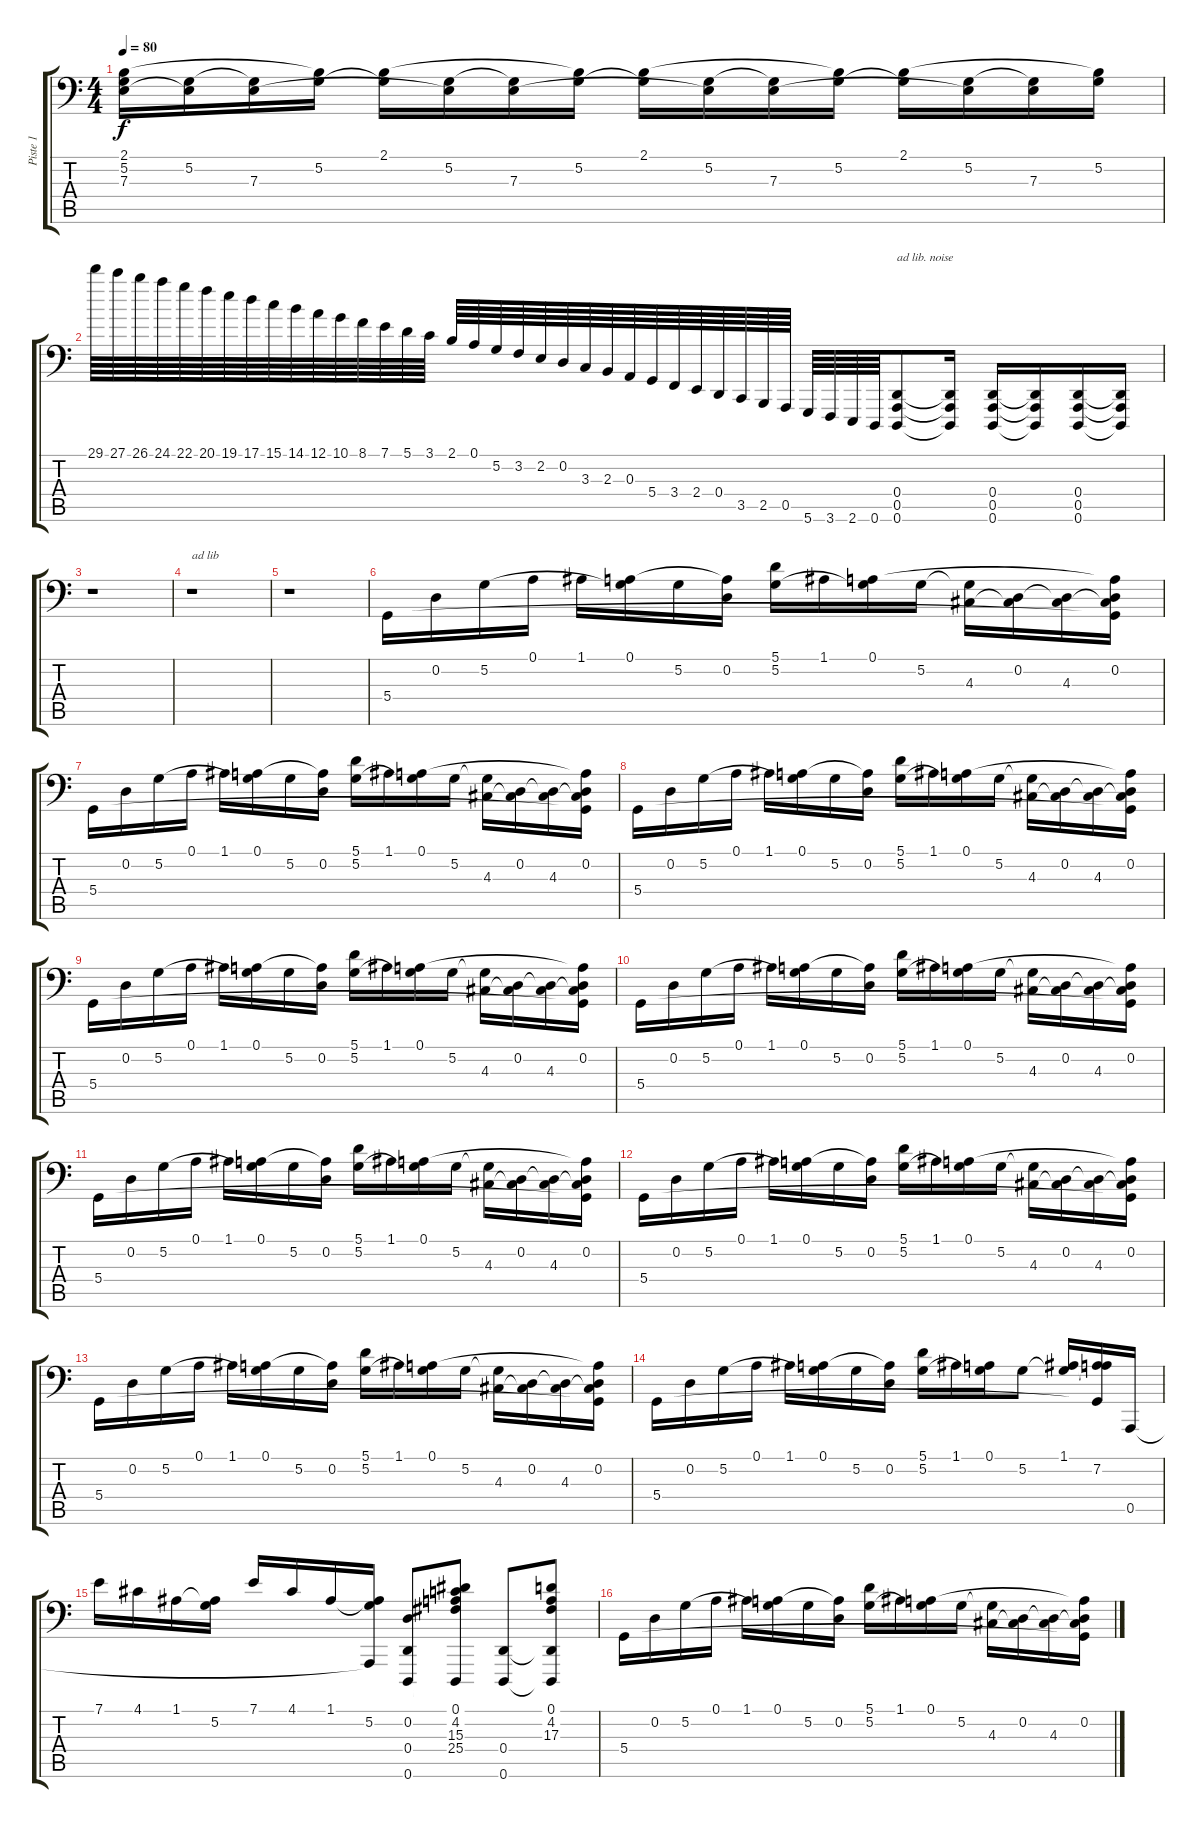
\track ("Piste 1" "Piste 1") {instrument acousticgrandpiano}
\staff {score tabs}
\tuning (A3 D3 A2 D2 A1 D1) {hide}
\ts (4 4)
\tempo 80
\clef f4
\ks c
(2.1 5.2{t} 7.3{t}).16{dy f} (5.2 7.3{t}).16 (5.2{t} 7.3).16 (2.1{t} 5.2).16 (2.1 5.2{t}).16 (5.2 7.3{t}).16 (5.2{t} 7.3).16 (2.1{t} 5.2).16 (2.1 5.2{t}).16 (5.2 7.3{t}).16 (5.2{t} 7.3).16 (2.1{t} 5.2).16 (2.1 5.2{t}).16 (5.2 7.3{t}).16 (5.2{t} 7.3).16 (2.1{t} 5.2).16 |
29.1.64 27.1.64 26.1.64 24.1.64 22.1.64 20.1.64 19.1.64 17.1.64 15.1.64 14.1.64 12.1.64 10.1.64 8.1.64 7.1.64 5.1.64 3.1.64 2.1.64 0.1.64 5.2.64 3.2.64 2.2.64 0.2.64 3.3.64 2.3.64 0.3.64 5.4.64 3.4.64 2.4.64 0.4.64 3.5.64 2.5.64 0.5.64 5.6.64 3.6.64 2.6.64 0.6.64 (0.4 0.5 0.6).8{txt "ad lib. noise"} (0.4{t} 0.5{t} 0.6{t}).16 (0.4 0.5 0.6).16 (0.4{t} 0.5{t} 0.6{t}).16 (0.4 0.5 0.6).16 (0.4{t} 0.5{t} 0.6{t}).16 |
r.1 |
r.1{txt "ad lib"} |
r.1 |
5.4.16 0.2.16 5.2.16 0.1.16 1.1.16 (0.1 5.2{t}).16 5.2.16 (0.1{t} 0.2).16 (5.1 5.2).16 1.1.16 (0.1 5.2{t}).16 5.2.16 (5.2{t} 4.3).16 (0.2 4.3{t}).16 (0.2{t} 4.3).16 (0.1{t} 0.2 4.3{t} 5.4{t}).16 |
5.4.16 0.2.16 5.2.16 0.1.16 1.1.16 (0.1 5.2{t}).16 5.2.16 (0.1{t} 0.2).16 (5.1 5.2).16 1.1.16 (0.1 5.2{t}).16 5.2.16 (5.2{t} 4.3).16 (0.2 4.3{t}).16 (0.2{t} 4.3).16 (0.1{t} 0.2 4.3{t} 5.4{t}).16 |
5.4.16 0.2.16 5.2.16 0.1.16 1.1.16 (0.1 5.2{t}).16 5.2.16 (0.1{t} 0.2).16 (5.1 5.2).16 1.1.16 (0.1 5.2{t}).16 5.2.16 (5.2{t} 4.3).16 (0.2 4.3{t}).16 (0.2{t} 4.3).16 (0.1{t} 0.2 4.3{t} 5.4{t}).16 |
5.4.16 0.2.16 5.2.16 0.1.16 1.1.16 (0.1 5.2{t}).16 5.2.16 (0.1{t} 0.2).16 (5.1 5.2).16 1.1.16 (0.1 5.2{t}).16 5.2.16 (5.2{t} 4.3).16 (0.2 4.3{t}).16 (0.2{t} 4.3).16 (0.1{t} 0.2 4.3{t} 5.4{t}).16 |
5.4.16 0.2.16 5.2.16 0.1.16 1.1.16 (0.1 5.2{t}).16 5.2.16 (0.1{t} 0.2).16 (5.1 5.2).16 1.1.16 (0.1 5.2{t}).16 5.2.16 (5.2{t} 4.3).16 (0.2 4.3{t}).16 (0.2{t} 4.3).16 (0.1{t} 0.2 4.3{t} 5.4{t}).16 |
5.4.16 0.2.16 5.2.16 0.1.16 1.1.16 (0.1 5.2{t}).16 5.2.16 (0.1{t} 0.2).16 (5.1 5.2).16 1.1.16 (0.1 5.2{t}).16 5.2.16 (5.2{t} 4.3).16 (0.2 4.3{t}).16 (0.2{t} 4.3).16 (0.1{t} 0.2 4.3{t} 5.4{t}).16 |
5.4.16 0.2.16 5.2.16 0.1.16 1.1.16 (0.1 5.2{t}).16 5.2.16 (0.1{t} 0.2).16 (5.1 5.2).16 1.1.16 (0.1 5.2{t}).16 5.2.16 (5.2{t} 4.3).16 (0.2 4.3{t}).16 (0.2{t} 4.3).16 (0.1{t} 0.2 4.3{t} 5.4{t}).16 |
5.4.16 0.2.16 5.2.16 0.1.16 1.1.16 (0.1 5.2{t}).16 5.2.16 (0.1{t} 0.2).16 (5.1 5.2).16 1.1.16 (0.1 5.2{t}).16 5.2.16 (5.2{t} 4.3).16 (0.2 4.3{t}).16 (0.2{t} 4.3).16 (0.1{t} 0.2 4.3{t} 5.4{t}).16 |
5.4.16 0.2.16 5.2.16 0.1.16 1.1.16 (0.1 5.2{t}).16 5.2.16 (0.1{t} 0.2).16 (5.1 5.2).16 1.1.16 (0.1 5.2{t}).16 5.2.8 (1.1 5.2{t}).16 (1.1{t} 7.2 5.4{t}).16 0.5.16 |
7.1.16 4.1.16 1.1.16 (1.1{t} 5.2).16 7.1.16 4.1.16 1.1.16 (1.1{t} 5.2 0.5{t}).16 (0.2 0.4 0.6).8 (0.1 4.2 15.3 25.4 0.6{t}).8 (0.4 0.6).8 (0.1 4.2 17.3 0.4{t} 0.6{t}).8 |
5.4.16 0.2.16 5.2.16 0.1.16 1.1.16 (0.1 5.2{t}).16 5.2.16 (0.1{t} 0.2).16 (5.1 5.2).16 1.1.16 (0.1 5.2{t}).16 5.2.16 (5.2{t} 4.3).16 (0.2 4.3{t}).16 (0.2{t} 4.3).16 (0.1{t} 0.2 4.3{t} 5.4{t}).16
